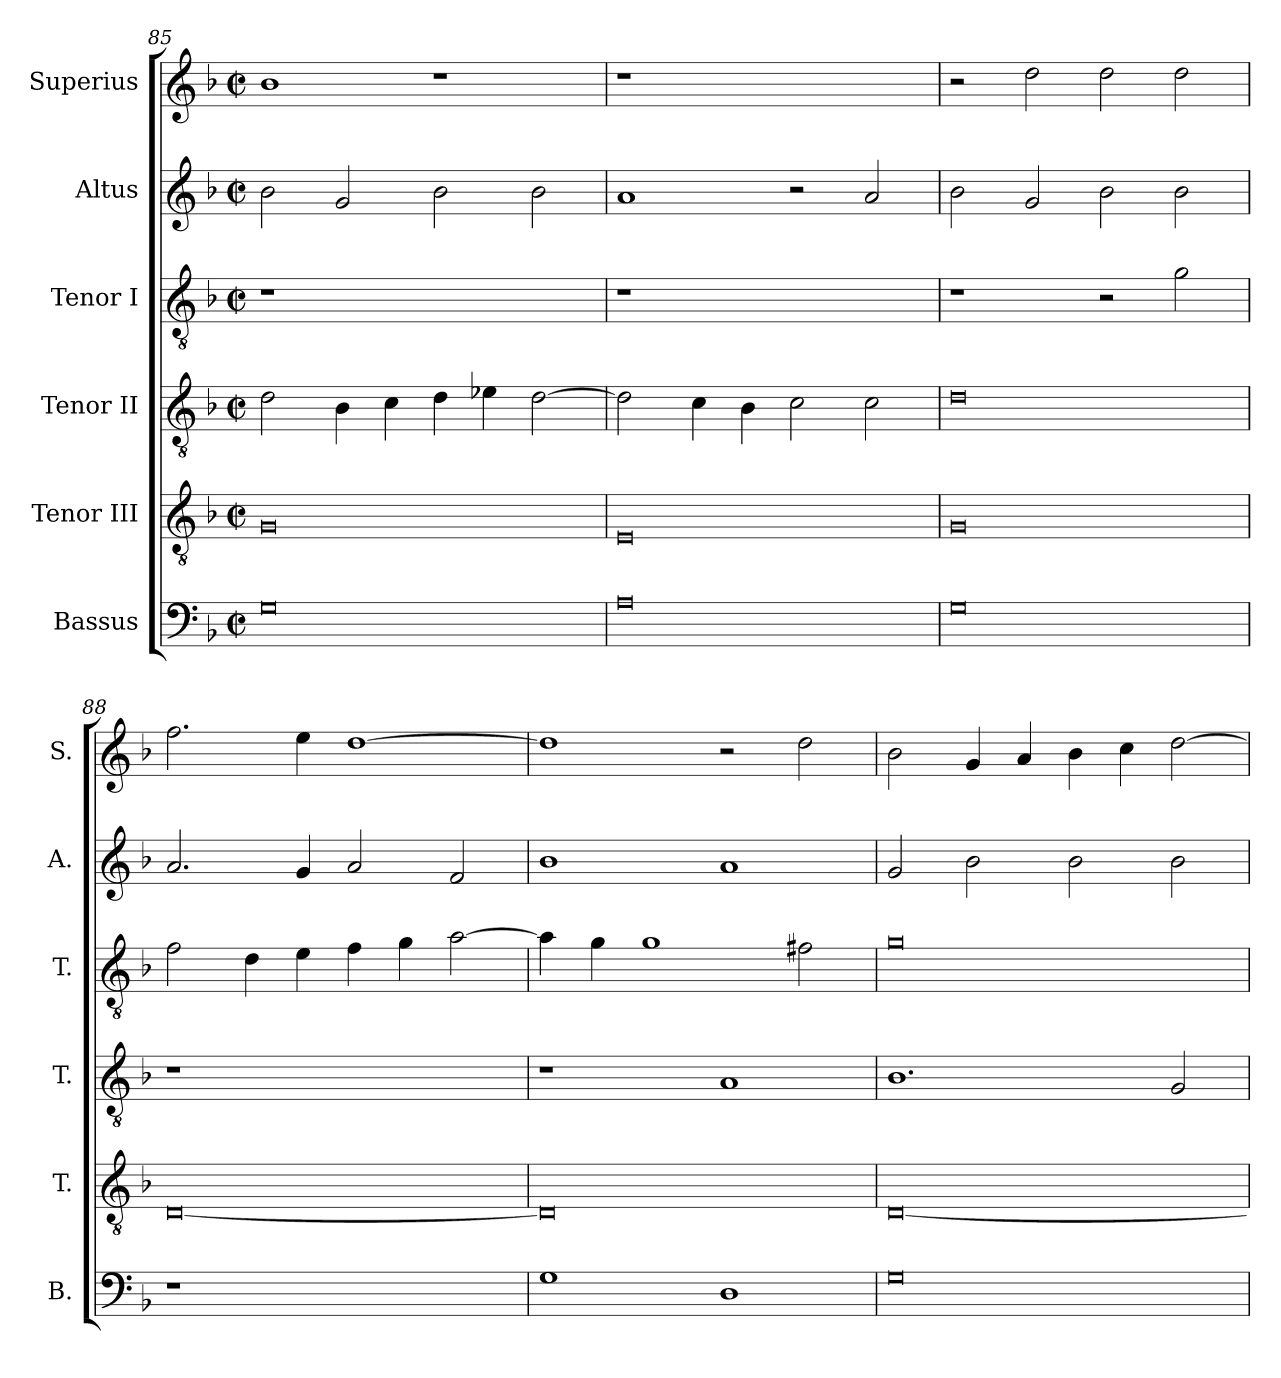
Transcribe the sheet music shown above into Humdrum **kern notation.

**kern	**kern	**kern	**kern	**kern	**kern
*part6	*part5	*part4	*part3	*part2	*part1
*staff6	*staff5	*staff4	*staff3	*staff2	*staff1
*I"Bassus	*I"Tenor III	*I"Tenor II	*I"Tenor I	*I"Altus	*I"Superius
*I'B.	*I'T.	*I'T.	*I'T.	*I'A.	*I'S.
*clefF4	*clefGv2	*clefGv2	*clefGv2	*clefG2	*clefG2
*	*ITrd7c12	*ITrd7c12	*ITrd7c12	*	*
*k[b-]	*k[b-]	*k[b-]	*k[b-]	*k[b-]	*k[b-]
*F:	*F:	*F:	*F:	*F:	*F:
*M2/2	*M2/2	*M2/2	*M2/2	*M2/2	*M2/2
*met(c|)	*met(c|)	*met(c|)	*met(c|)	*met(c|)	*met(c|)
=85	=85	=85	=85	=85	=85
!	!	!	!LO:N:vis=1	!	!
0Gi	0GGi	2Di\	1r	2b-i\	1b-i
.	.	4BB-i\	.	2gi/	.
.	.	4Ci\	.	.	.
.	.	4Di\	1ryy	2b-i\	1r
.	.	4E-Xi\	.	.	.
.	.	[>2Di\	.	2b-i\	.
=86	=86	=86	=86	=86	=86
!	!	!	!LO:N:vis=1	!	!LO:N:vis=1
0Ai	0EEi	2Di\]	1r	1ai	1r
.	.	4Ci\	.	.	.
.	.	4BB-i\	.	.	.
.	.	2Ci\	1ryy	2r	1ryy
.	.	2Ci\	.	2ai/	.
=87	=87	=87	=87	=87	=87
0Gi	0GGi	0Di	1r	2b-i\	2r
.	.	.	.	2gi/	2ddi\
.	.	.	2r	2b-i\	2ddi\
.	.	.	2Gi\	2b-i\	2ddi\
!!LO:PB:g=z
=88	=88	=88	=88	=88	=88
!LO:N:vis=1	!	!LO:N:vis=1	!	!	!
1r	[<0DDi	1r	2Fi\	2.ai/	2.ffi\
.	.	.	4Di\	.	.
.	.	.	4Ei\	4gi/	4eei\
1ryy	.	1ryy	4Fi\	2ai/	[>1ddi
.	.	.	4Gi\	.	.
.	.	.	[>2Ai\	2fi/	.
=89	=89	=89	=89	=89	=89
1Gi	0DDi]	1r	4Ai\]	1b-i	1ddi]
.	.	.	4Gi\	.	.
.	.	.	1Gi	.	.
1Di	.	1AAi	.	1ai	2r
.	.	.	2F#Xi\	.	2ddi\
=90	=90	=90	=90	=90	=90
0Gi	[<0DDi	1.BB-i	0Gi	2gi/	2b-i\
.	.	.	.	2b-i\	4gi/
.	.	.	.	.	4ai/
.	.	.	.	2b-i\	4b-i\
.	.	.	.	.	4cci\
.	.	2GGi/	.	2b-i\	[>2ddi\
=	=	=	=	=	=
*-	*-	*-	*-	*-	*-
